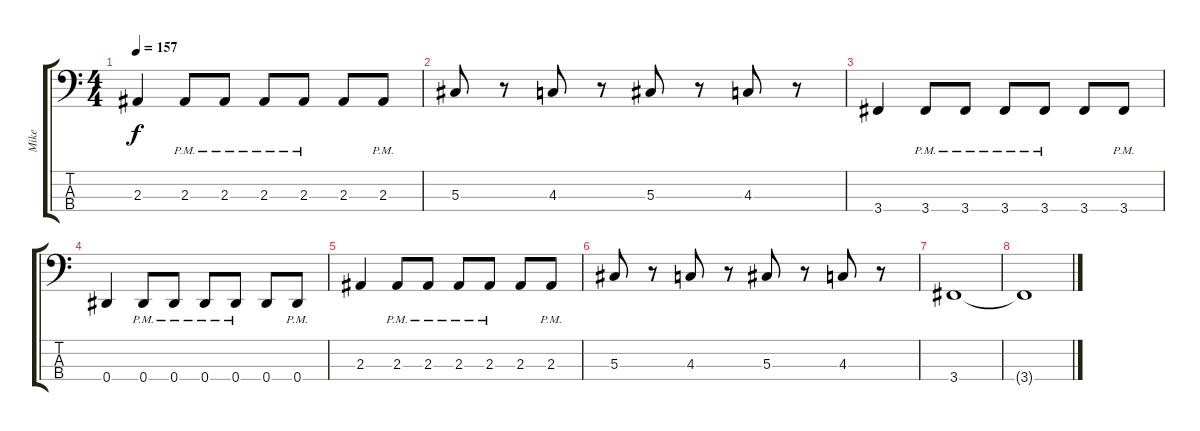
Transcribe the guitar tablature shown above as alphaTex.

\track ("Mike" "Mike") {instrument electricbassfinger}
\staff {score tabs}
\tuning (Gb2 Db2 Ab1 Eb1) {hide}
\ts (4 4)
\tempo 157
\clef f4
\ks c
2.3.4{dy f} 2.3{pm}.8 2.3{pm}.8 2.3{pm}.8 2.3{pm}.8 2.3.8 2.3{pm}.8 |
5.3.8 r.8 4.3.8 r.8 5.3.8 r.8 4.3.8 r.8 |
3.4.4 3.4{pm}.8 3.4{pm}.8 3.4{pm}.8 3.4{pm}.8 3.4.8 3.4{pm}.8 |
0.4.4 0.4{pm}.8 0.4{pm}.8 0.4{pm}.8 0.4{pm}.8 0.4.8 0.4{pm}.8 |
2.3.4 2.3{pm}.8 2.3{pm}.8 2.3{pm}.8 2.3{pm}.8 2.3.8 2.3{pm}.8 |
5.3.8 r.8 4.3.8 r.8 5.3.8 r.8 4.3.8 r.8 |
3.4.1 |
3.4{t}.1
